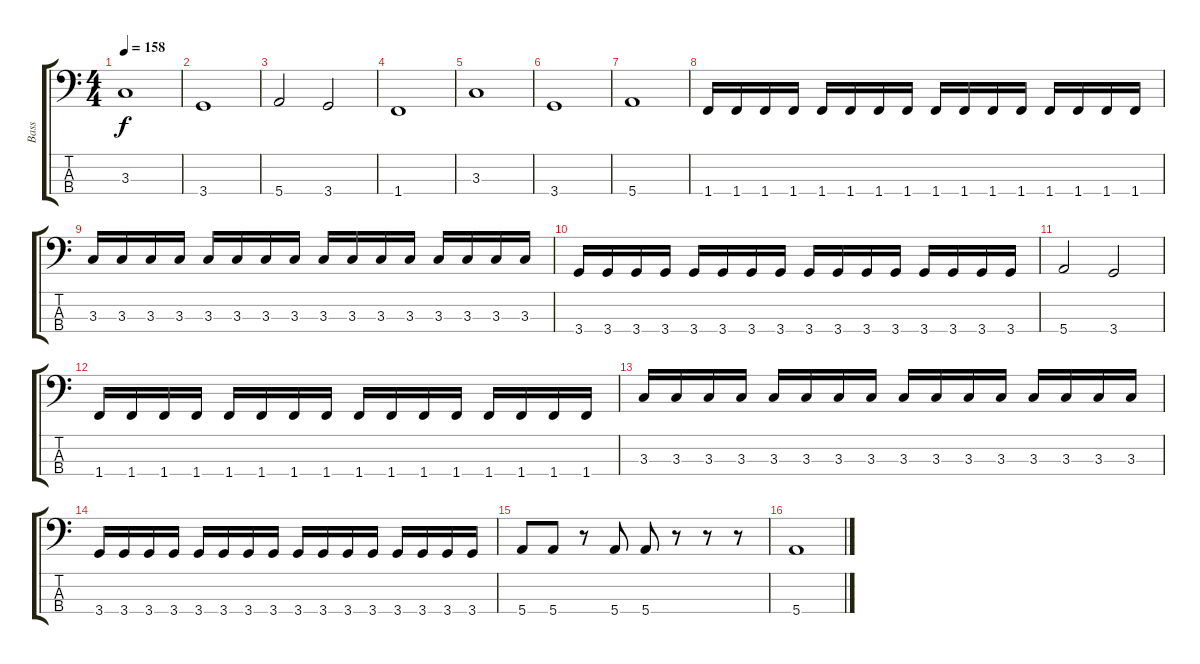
\track ("Bass" "Bass") {instrument electricbasspick}
\staff {score tabs}
\tuning (G2 D2 A1 E1) {hide}
\ts (4 4)
\tempo 158
\clef f4
\ks c
3.3.1{dy f} |
3.4.1 |
5.4.2 3.4.2 |
1.4.1 |
3.3.1 |
3.4.1 |
5.4.1 |
1.4.16 1.4.16 1.4.16 1.4.16 1.4.16 1.4.16 1.4.16 1.4.16 1.4.16 1.4.16 1.4.16 1.4.16 1.4.16 1.4.16 1.4.16 1.4.16 |
3.3.16 3.3.16 3.3.16 3.3.16 3.3.16 3.3.16 3.3.16 3.3.16 3.3.16 3.3.16 3.3.16 3.3.16 3.3.16 3.3.16 3.3.16 3.3.16 |
3.4.16 3.4.16 3.4.16 3.4.16 3.4.16 3.4.16 3.4.16 3.4.16 3.4.16 3.4.16 3.4.16 3.4.16 3.4.16 3.4.16 3.4.16 3.4.16 |
5.4.2 3.4.2 |
1.4.16 1.4.16 1.4.16 1.4.16 1.4.16 1.4.16 1.4.16 1.4.16 1.4.16 1.4.16 1.4.16 1.4.16 1.4.16 1.4.16 1.4.16 1.4.16 |
3.3.16 3.3.16 3.3.16 3.3.16 3.3.16 3.3.16 3.3.16 3.3.16 3.3.16 3.3.16 3.3.16 3.3.16 3.3.16 3.3.16 3.3.16 3.3.16 |
3.4.16 3.4.16 3.4.16 3.4.16 3.4.16 3.4.16 3.4.16 3.4.16 3.4.16 3.4.16 3.4.16 3.4.16 3.4.16 3.4.16 3.4.16 3.4.16 |
5.4.8 5.4.8 r.8 5.4.8 5.4.8 r.8 r.8 r.8 |
5.4.1
